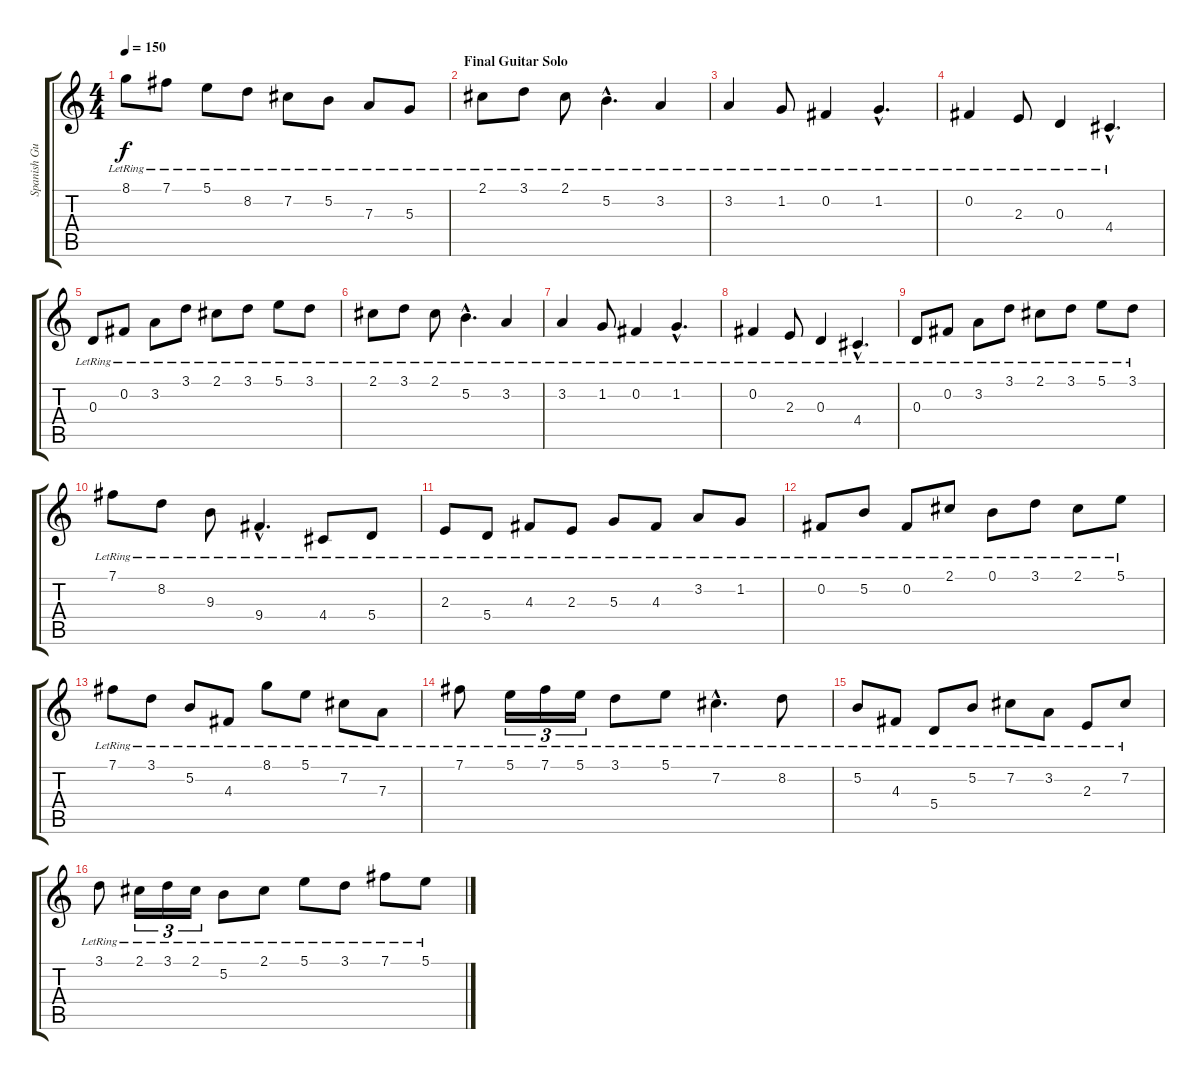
\track ("Spanish Guitar 2" "Spanish Gu") {instrument acousticguitarsteel}
\staff {score tabs}
\tuning (B3 Gb3 D3 A2 E2 B1) {hide}
\ts (4 4)
\tempo 150
\clef g2
\ks c
8.1{lr}.8{dy f} 7.1{lr}.8 5.1{lr}.8 8.2{lr}.8 7.2{lr}.8 5.2{lr}.8 7.3{lr}.8 5.3{lr}.8 |
\section ("" "Final Guitar Solo")
2.1{lr}.8{volume 15} 3.1{lr}.8 2.1{lr}.8 5.2{hac lr}.4{d} 3.2{lr}.4 |
3.2{lr}.4 1.2{lr}.8 0.2{lr}.4 1.2{hac lr}.4{d} |
0.2{lr}.4 2.3{lr}.8 0.3{lr}.4 4.4{hac lr}.4{d} |
0.3{lr}.8 0.2{lr}.8 3.2{lr}.8 3.1{lr}.8 2.1{lr}.8 3.1{lr}.8 5.1{lr}.8 3.1{lr}.8 |
2.1{lr}.8 3.1{lr}.8 2.1{lr}.8 5.2{hac lr}.4{d} 3.2{lr}.4 |
3.2{lr}.4 1.2{lr}.8 0.2{lr}.4 1.2{hac lr}.4{d} |
0.2{lr}.4 2.3{lr}.8 0.3{lr}.4 4.4{hac lr}.4{d} |
0.3{lr}.8 0.2{lr}.8 3.2{lr}.8 3.1{lr}.8 2.1{lr}.8 3.1{lr}.8 5.1{lr}.8 3.1{lr}.8 |
7.1{lr}.8 8.2{lr}.8 9.3{lr}.8 9.4{hac lr}.4{d} 4.4{lr}.8 5.4{lr}.8 |
2.3{lr}.8 5.4{lr}.8 4.3{lr}.8 2.3{lr}.8 5.3{lr}.8 4.3{lr}.8 3.2{lr}.8 1.2{lr}.8 |
0.2{lr}.8 5.2{lr}.8 0.2{lr}.8 2.1{lr}.8 0.1{lr}.8 3.1{lr}.8 2.1{lr}.8 5.1{lr}.8 |
7.1{lr}.8 3.1{lr}.8 5.2{lr}.8 4.3{lr}.8 8.1{lr}.8 5.1{lr}.8 7.2{lr}.8 7.3{lr}.8 |
7.1{lr}.8 5.1{lr}.16{tu (3 2)} 7.1{lr}.16{tu (3 2)} 5.1{lr}.16{tu (3 2)} 3.1{lr}.8 5.1{lr}.8 7.2{hac lr}.4{d} 8.2{lr}.8 |
5.2{lr}.8 4.3{lr}.8 5.4{lr}.8 5.2{lr}.8 7.2{lr}.8 3.2{lr}.8 2.3{lr}.8 7.2{lr}.8 |
3.1{lr}.8 2.1{lr}.16{tu (3 2)} 3.1{lr}.16{tu (3 2)} 2.1{lr}.16{tu (3 2)} 5.2{lr}.8 2.1{lr}.8 5.1{lr}.8 3.1{lr}.8 7.1{lr}.8 5.1{lr}.8
